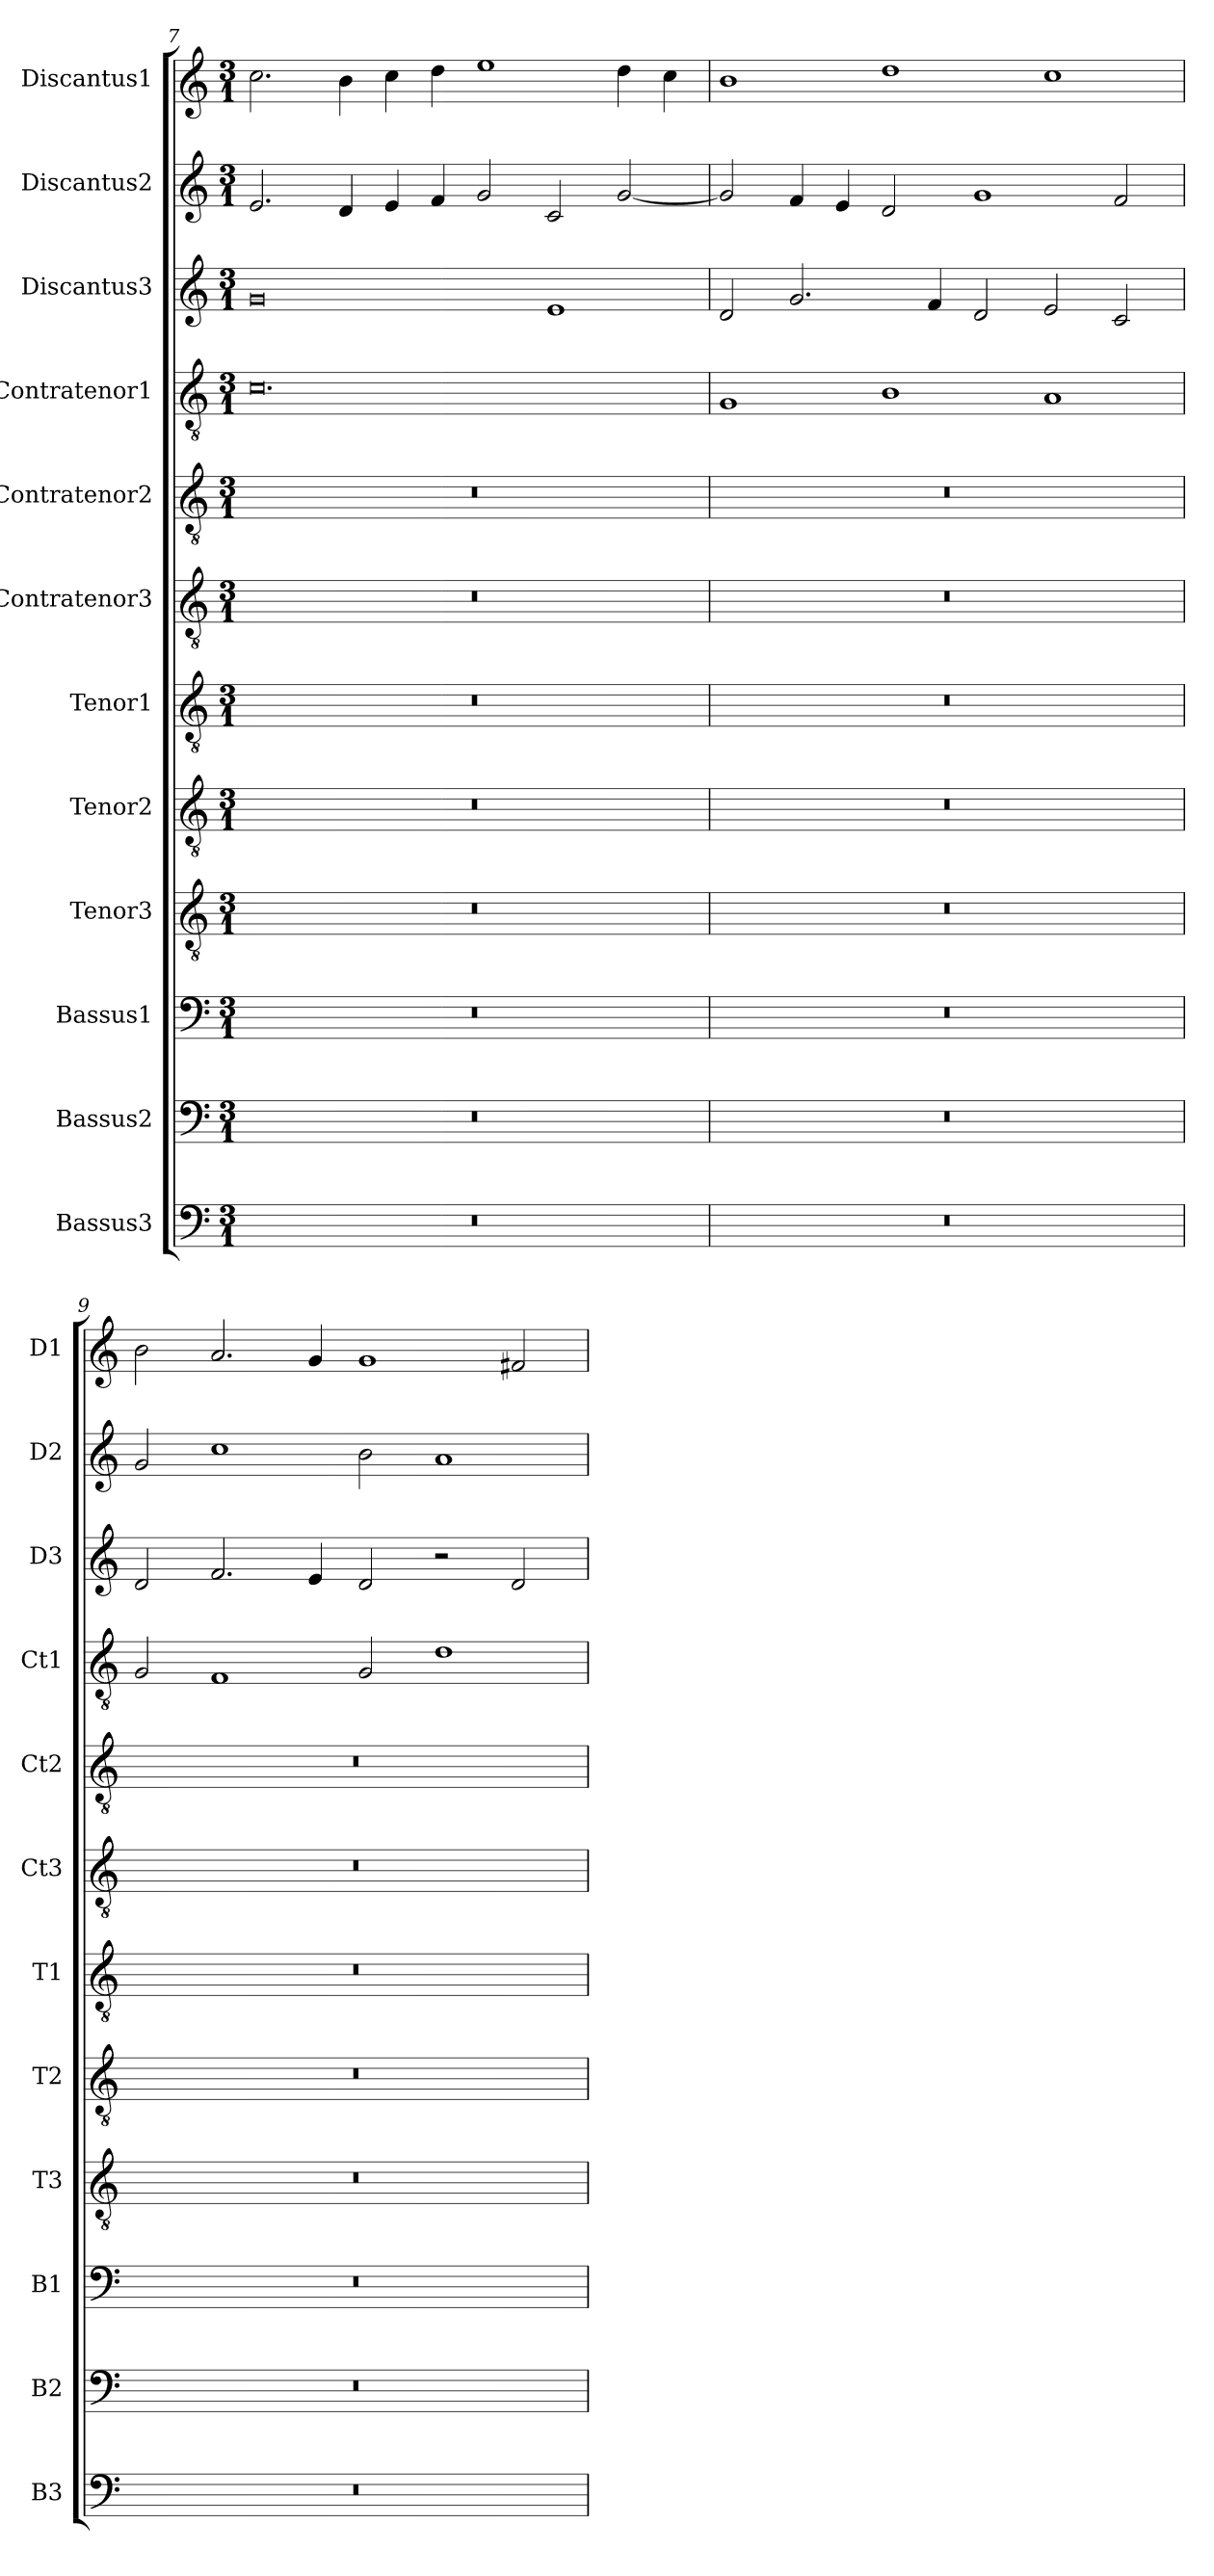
**kern	**kern	**kern	**kern	**kern	**kern	**kern	**kern	**kern	**kern	**kern	**kern
*part12	*part11	*part10	*part9	*part8	*part7	*part6	*part5	*part4	*part3	*part2	*part1
*staff12	*staff11	*staff10	*staff9	*staff8	*staff7	*staff6	*staff5	*staff4	*staff3	*staff2	*staff1
*I"Bassus3	*I"Bassus2	*I"Bassus1	*I"Tenor3	*I"Tenor2	*I"Tenor1	*I"Contratenor3	*I"Contratenor2	*I"Contratenor1	*I"Discantus3	*I"Discantus2	*I"Discantus1
*I'B3	*I'B2	*I'B1	*I'T3	*I'T2	*I'T1	*I'Ct3	*I'Ct2	*I'Ct1	*I'D3	*I'D2	*I'D1
*clefF4	*clefF4	*clefF4	*clefGv2	*clefGv2	*clefGv2	*clefGv2	*clefGv2	*clefGv2	*clefG2	*clefG2	*clefG2
*k[]	*k[]	*k[]	*k[]	*k[]	*k[]	*k[]	*k[]	*k[]	*k[]	*k[]	*k[]
*M3/1	*M3/1	*M3/1	*M3/1	*M3/1	*M3/1	*M3/1	*M3/1	*M3/1	*M3/1	*M3/1	*M3/1
=7	=7	=7	=7	=7	=7	=7	=7	=7	=7	=7	=7
0.r	0.r	0.r	0.r	0.r	0.r	0.r	0.r	0.c	0g	2.e	2.cc
.	.	.	.	.	.	.	.	.	.	4d	4b
.	.	.	.	.	.	.	.	.	.	4e	4cc
.	.	.	.	.	.	.	.	.	.	4f	4dd
.	.	.	.	.	.	.	.	.	.	2g	1ee
.	.	.	.	.	.	.	.	.	1e	2c	.
.	.	.	.	.	.	.	.	.	.	[2g	4dd
.	.	.	.	.	.	.	.	.	.	.	4cc
=8	=8	=8	=8	=8	=8	=8	=8	=8	=8	=8	=8
0.r	0.r	0.r	0.r	0.r	0.r	0.r	0.r	1G	2d	2g]	1b
.	.	.	.	.	.	.	.	.	2.g	4f	.
.	.	.	.	.	.	.	.	.	.	4e	.
.	.	.	.	.	.	.	.	1B	.	2d	1dd
.	.	.	.	.	.	.	.	.	4f	.	.
.	.	.	.	.	.	.	.	.	2d	1g	.
.	.	.	.	.	.	.	.	1A	2e	.	1cc
.	.	.	.	.	.	.	.	.	2c	2f	.
=9	=9	=9	=9	=9	=9	=9	=9	=9	=9	=9	=9
0.r	0.r	0.r	0.r	0.r	0.r	0.r	0.r	2G	2d	2g	2b
.	.	.	.	.	.	.	.	1F	2.f	1cc	2.a
.	.	.	.	.	.	.	.	.	4e	.	4g
.	.	.	.	.	.	.	.	2G	2d	2b	1g
.	.	.	.	.	.	.	.	1d	2r	1a	.
.	.	.	.	.	.	.	.	.	2d	.	2f#X
=	=	=	=	=	=	=	=	=	=	=	=
*-	*-	*-	*-	*-	*-	*-	*-	*-	*-	*-	*-
